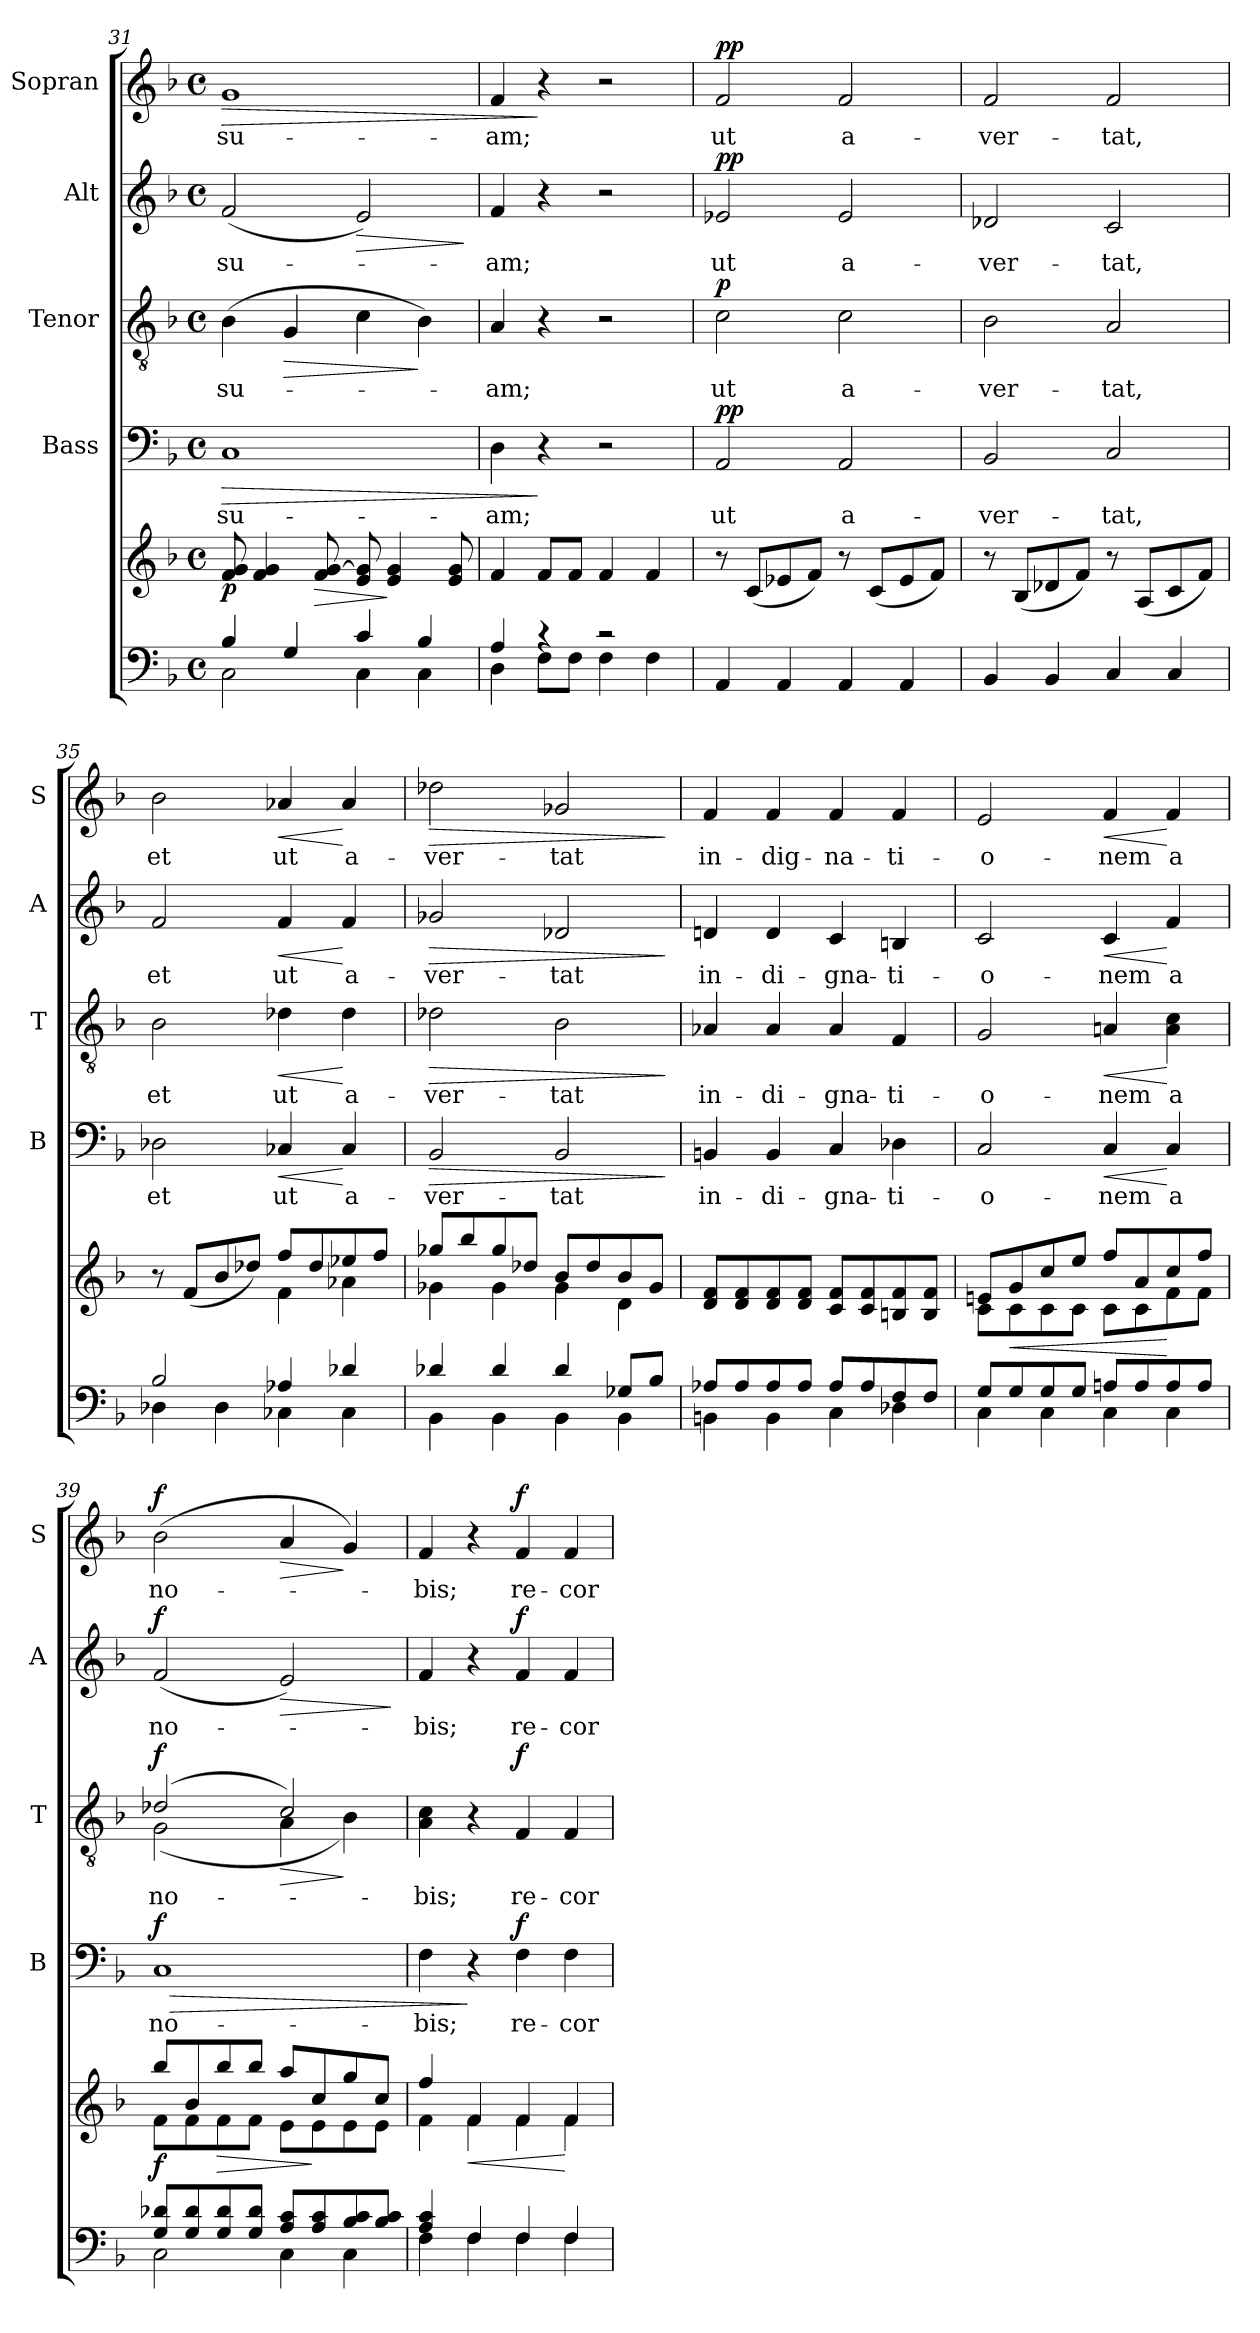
**kern	**kern	**dynam	**kern	**text	**dynam	**kern	**text	**dynam	**kern	**text	**dynam	**kern	**text	**dynam
*part5	*part5	*part5	*part4	*part4	*part4	*part3	*part3	*part3	*part2	*part2	*part2	*part1	*part1	*part1
*staff6	*staff5	*staff5/6	*staff4	*staff4	*staff4	*staff3	*staff3	*staff3	*staff2	*staff2	*staff2	*staff1	*staff1	*staff1
*	*	*	*I"Bass	*	*	*I"Tenor	*	*	*I"Alt	*	*	*I"Sopran	*	*
*	*	*	*I'B	*	*	*I'T	*	*	*I'A	*	*	*I'S	*	*
!!LO:LB:g=z
*clefF4	*clefG2	*	*clefF4	*	*	*clefGv2	*	*	*clefG2	*	*	*clefG2	*	*
*k[b-]	*k[b-]	*	*k[b-]	*	*	*k[b-]	*	*	*k[b-]	*	*	*k[b-]	*	*
*F:	*F:	*	*F:	*	*	*F:	*	*	*F:	*	*	*F:	*	*
*M4/4	*M4/4	*	*M4/4	*	*	*M4/4	*	*	*M4/4	*	*	*M4/4	*	*
*met(c)	*met(c)	*	*met(c)	*	*	*met(c)	*	*	*met(c)	*	*	*met(c)	*	*
=31	=31	=31	=31	=31	=31	=31	=31	=31	=31	=31	=31	=31	=31	=31
*^	*	*	*	*	*	*	*	*	*	*	*	*	*	*
!	!	!	!LO:DY:b	!	!LO:LY:b	!LO:HP:b	!	!LO:LY:b	!	!	!LO:LY:b	!	!	!LO:LY:b	!LO:HP:b
4B-/	2C\	8f/ 8g/	p	1C	su-	>	(>4B-\	su-	.	(<2f/	su-	.	1g	su-	>
.	.	4f/ 4g/	.	.	.	.	.	.	.	.	.	.	.	.	.
!	!	!	!	!	!	!	!	!	!LO:HP:b	!	!	!	!	!	!
4G/	.	.	.	.	.	.	4G/	.	>	.	.	.	.	.	.
!	!	!	!LO:HP:b	!	!	!	!	!	!	!	!	!	!	!	!
.	.	8f/ [8g/	>	.	.	.	.	.	.	.	.	.	.	.	.
!	!	!	!	!	!	!	!	!	!	!	!	!LO:HP:b	!	!	!
4c/	4C\	8e/ 8g/]	.	.	.	.	4c\	.	.	2e/)	.	>	.	.	.
.	.	4e/ 4g/	]	.	.	.	.	.	.	.	.	.	.	.	.
4B-/	4C\	.	.	.	.	.	4B-\)	.	]	.	.	.	.	.	.
.	.	8e/ 8g/	.	.	.	.	.	.	.	.	.	.	.	.	.
*v	*v	*	*	*	*	*	*	*	*	*	*	*	*	*	*
.	.	.	.	.	.	.	.	.	.	.	]	.	.	.
=32	=32	=32	=32	=32	=32	=32	=32	=32	=32	=32	=32	=32	=32	=32
*^	*	*	*	*	*	*	*	*	*	*	*	*	*	*
!	!	!	!	!	!LO:LY:b	!	!	!LO:LY:b	!	!	!LO:LY:b	!	!	!LO:LY:b	!
4A/	4D\	4f/	.	4D\	-am;	.	4A/	-am;	.	4f/	-am;	.	4f/	-am;	.
4rc	8F\L	8f/L	.	4r	.	]	4r	.	.	4r	.	.	4r	.	]
.	8F\J	8f/J	.	.	.	.	.	.	.	.	.	.	.	.	.
2rc	4F\	4f/	.	2r	.	.	2r	.	.	2r	.	.	2r	.	.
.	4F\	4f/	.	.	.	.	.	.	.	.	.	.	.	.	.
=33	=33	=33	=33	=33	=33	=33	=33	=33	=33	=33	=33	=33	=33	=33	=33
!	!	!	!	!	!LO:LY:b	!LO:DY:a	!	!LO:LY:b	!LO:DY:a	!	!LO:LY:b	!LO:DY:a	!	!LO:LY:b	!LO:DY:a
*v	*v	*	*	*	*	*	*	*	*	*	*	*	*	*	*
4AA/	8r	.	2AA/	ut	pp	2c\	ut	p	2e-X/	ut	pp	2f/	ut	pp
.	(<8c/L	.	.	.	.	.	.	.	.	.	.	.	.	.
4AA/	8e-X/	.	.	.	.	.	.	.	.	.	.	.	.	.
.	8f/J)	.	.	.	.	.	.	.	.	.	.	.	.	.
!	!	!	!	!LO:LY:b	!	!	!LO:LY:b	!	!	!LO:LY:b	!	!	!LO:LY:b	!
4AA/	8r	.	2AA/	a-	.	2c\	a-	.	2e-/	a-	.	2f/	a-	.
.	(<8c/L	.	.	.	.	.	.	.	.	.	.	.	.	.
4AA/	8e-/	.	.	.	.	.	.	.	.	.	.	.	.	.
.	8f/J)	.	.	.	.	.	.	.	.	.	.	.	.	.
=34	=34	=34	=34	=34	=34	=34	=34	=34	=34	=34	=34	=34	=34	=34
!	!	!	!	!LO:LY:b	!	!	!LO:LY:b	!	!	!LO:LY:b	!	!	!LO:LY:b	!
4BB-/	8r	.	2BB-/	-ver-	.	2B-\	-ver-	.	2d-X/	-ver-	.	2f/	-ver-	.
.	(<8B-/L	.	.	.	.	.	.	.	.	.	.	.	.	.
4BB-/	8d-X/	.	.	.	.	.	.	.	.	.	.	.	.	.
.	8f/J)	.	.	.	.	.	.	.	.	.	.	.	.	.
!	!	!	!	!LO:LY:b	!	!	!LO:LY:b	!	!	!LO:LY:b	!	!	!LO:LY:b	!
4C/	8r	.	2C/	-tat,	.	2A/	-tat,	.	2c/	-tat,	.	2f/	-tat,	.
.	(<8A/L	.	.	.	.	.	.	.	.	.	.	.	.	.
4C/	8c/	.	.	.	.	.	.	.	.	.	.	.	.	.
.	8f/J)	.	.	.	.	.	.	.	.	.	.	.	.	.
=35	=35	=35	=35	=35	=35	=35	=35	=35	=35	=35	=35	=35	=35	=35
*^	*^	*	*	*	*	*	*	*	*	*	*	*	*	*
!	!	!	!	!	!	!LO:LY:b	!	!	!LO:LY:b	!	!	!LO:LY:b	!	!	!LO:LY:b	!
2B-/	4D-X\	8r	2ryy	.	2D-X\	et	.	2B-\	et	.	2f/	et	.	2b-\	et	.
.	.	(<8f/L	.	.	.	.	.	.	.	.	.	.	.	.	.	.
.	4D-\	8b-/	.	.	.	.	.	.	.	.	.	.	.	.	.	.
.	.	8dd-X/J)	.	.	.	.	.	.	.	.	.	.	.	.	.	.
!	!	!	!	!	!	!LO:LY:b	!LO:HP:b	!	!LO:LY:b	!LO:HP:b	!	!LO:LY:b	!LO:HP:b	!	!LO:LY:b	!LO:HP:b
4A-X/	4C-X\	8ff/L	4f\	.	4C-X/	ut	<	4d-X\	ut	<	4f/	ut	<	4a-X/	ut	<
.	.	8dd-/	.	.	.	.	.	.	.	.	.	.	.	.	.	.
!	!	!	!	!	!	!LO:LY:b	!	!	!LO:LY:b	!	!	!LO:LY:b	!	!	!LO:LY:b	!
4d-X/	4C-\	8ee-X/	4a-X\	.	4C-/	a-	[	4d-\	a-	[	4f/	a-	[	4a-/	a-	[
.	.	8ff/J	.	.	.	.	.	.	.	.	.	.	.	.	.	.
!!LO:PB:g=z
=36	=36	=36	=36	=36	=36	=36	=36	=36	=36	=36	=36	=36	=36	=36	=36	=36
!	!	!	!	!	!	!LO:LY:b	!LO:HP:b	!	!LO:LY:b	!LO:HP:b	!	!LO:LY:b	!LO:HP:b	!	!LO:LY:b	!LO:HP:b
4d-X/	4BB-\	8gg-X/L	4g-X\	.	2BB-/	-ver-	>	2d-X\	-ver-	>	2g-X/	-ver-	>	2dd-X\	-ver-	>
.	.	8bb-/	.	.	.	.	.	.	.	.	.	.	.	.	.	.
4d-/	4BB-\	8gg-/	4g-\	.	.	.	.	.	.	.	.	.	.	.	.	.
.	.	8dd-X/J	.	.	.	.	.	.	.	.	.	.	.	.	.	.
!	!	!	!	!	!	!LO:LY:b	!	!	!LO:LY:b	!	!	!LO:LY:b	!	!	!LO:LY:b	!
4d-/	4BB-\	8b-/L	4g-\	.	2BB-/	-tat	.	2B-\	-tat	.	2d-X/	-tat	.	2g-X/	-tat	.
.	.	8dd-/	.	.	.	.	.	.	.	.	.	.	.	.	.	.
8G-X/L	4BB-\	8b-/	4d\	.	.	.	.	.	.	.	.	.	.	.	.	.
8B-/J	.	8g-/J	.	.	.	.	.	.	.	.	.	.	.	.	.	.
*v	*v	*	*	*	*	*	*	*	*	*	*	*	*	*	*	*
*	*v	*v	*	*	*	*	*	*	*	*	*	*	*	*	*
.	.	.	.	.	]	.	.	]	.	.	]	.	.	]
=37	=37	=37	=37	=37	=37	=37	=37	=37	=37	=37	=37	=37	=37	=37
*^	*	*	*	*	*	*	*	*	*	*	*	*	*	*
!	!	!	!	!	!LO:LY:b	!	!	!LO:LY:b	!	!	!LO:LY:b	!	!	!LO:LY:b	!
8A-X/L	4BBn\	8d/ 8f/L	.	4BBn/	in-	.	4A-X/	in-	.	4dn/	in-	.	4f/	in-	.
8A-/	.	8d/ 8f/	.	.	.	.	.	.	.	.	.	.	.	.	.
!	!	!	!	!	!LO:LY:b	!	!	!LO:LY:b	!	!	!LO:LY:b	!	!	!LO:LY:b	!
8A-/	4BB\	8d/ 8f/	.	4BB/	-di-	.	4A-/	-di-	.	4d/	-di-	.	4f/	-dig-	.
8A-/J	.	8d/ 8f/J	.	.	.	.	.	.	.	.	.	.	.	.	.
!	!	!	!	!	!LO:LY:b	!	!	!LO:LY:b	!	!	!LO:LY:b	!	!	!LO:LY:b	!
8A-/L	4C\	8c/ 8f/L	.	4C/	-gna-	.	4A-/	-gna-	.	4c/	-gna-	.	4f/	-na-	.
8A-/	.	8c/ 8f/	.	.	.	.	.	.	.	.	.	.	.	.	.
!	!	!	!	!	!LO:LY:b	!	!	!LO:LY:b	!	!	!LO:LY:b	!	!	!LO:LY:b	!
8F/	4D-X\	8Bn/ 8f/	.	4D-X\	-ti-	.	4F/	-ti-	.	4Bn/	-ti-	.	4f/	-ti-	.
8F/J	.	8B/ 8f/J	.	.	.	.	.	.	.	.	.	.	.	.	.
=38	=38	=38	=38	=38	=38	=38	=38	=38	=38	=38	=38	=38	=38	=38	=38
*	*	*^	*	*	*	*	*	*	*	*	*	*	*	*	*
!	!	!	!	!	!	!LO:LY:b	!	!	!LO:LY:b	!	!	!LO:LY:b	!	!	!LO:LY:b	!
8G/L	4C\	8en/L	8c\L	.	2C/	-o-	.	2G/	-o-	.	2c/	-o-	.	2e/	-o-	.
!	!	!	!	!LO:HP:b	!	!	!	!	!	!	!	!	!	!	!	!
8G/	.	8g/	8c\	<	.	.	.	.	.	.	.	.	.	.	.	.
8G/	4C\	8cc/	8c\	.	.	.	.	.	.	.	.	.	.	.	.	.
8G/J	.	8ee/J	8c\J	.	.	.	.	.	.	.	.	.	.	.	.	.
!	!	!	!	!	!	!LO:LY:b	!LO:HP:b	!	!LO:LY:b	!LO:HP:b	!	!LO:LY:b	!LO:HP:b	!	!LO:LY:b	!LO:HP:b
8An/L	4C\	8ff/L	8c\L	.	4C/	-nem	<	4An/	-nem	<	4c/	-nem	<	4f/	-nem	<
8A/	.	8a/	8c\	.	.	.	.	.	.	.	.	.	.	.	.	.
!	!	!	!	!	!	!LO:LY:b	!	!	!LO:LY:b	!	!	!LO:LY:b	!	!	!LO:LY:b	!
8A/	4C\	8cc/	8f\	[	4C/	a	[	4A\ 4c\	a	[	4f/	a	[	4f/	a	[
8A/J	.	8ff/J	8f\J	.	.	.	.	.	.	.	.	.	.	.	.	.
=39	=39	=39	=39	=39	=39	=39	=39	=39	=39	=39	=39	=39	=39	=39	=39	=39
!	!	!	!	!LO:DY:b	!	!LO:LY:b	!LO:HP:b	!	!LO:LY:b	!	!	!LO:LY:b	!	!	!LO:LY:b	!
*	*	*	*	*	*	*	*	*^	*	*	*	*	*	*	*	*
!	!	!	!	!	!	!	!LO:DY:n=1:a	!	!	!	!LO:DY:a	!	!	!LO:DY:a	!	!	!LO:DY:a
8G/ 8d-X/L	2C\	8bb-/L	8f\L	f	1C	no-	> f	(2d-X/	(<2G\	no-	f	(<2f/	no-	f	(<2b-\	no-	f
8G/ 8d-/	.	8b-/	8f\	.	.	.	.	.	.	.	.	.	.	.	.	.	.
!	!	!	!	!LO:HP:b	!	!	!	!	!	!	!	!	!	!	!	!	!
8G/ 8d-/	.	8bb-/	8f\	>	.	.	.	.	.	.	.	.	.	.	.	.	.
8G/ 8d-/J	.	8bb-/J	8f\J	.	.	.	.	.	.	.	.	.	.	.	.	.	.
!	!	!	!	!	!	!	!	!	!	!	!LO:HP:b	!	!	!LO:HP:b	!	!	!LO:HP:b
8A/ 8c/L	4C\	8aa/L	8e\L	.	.	.	.	2c/)	4A\	.	>	2e/)	.	>	4a/	.	>
8A/ 8c/	.	8cc/	8e\	]	.	.	.	.	.	.	.	.	.	.	.	.	.
8B-/ 8c/	4C\	8gg/	8e\	.	.	.	.	.	4B-\)	.	]	.	.	.	4g/)	.	]
8B-/ 8c/J	.	8cc/J	8e\J	.	.	.	.	.	.	.	.	.	.	.	.	.	.
*v	*v	*	*	*	*	*	*	*v	*v	*	*	*	*	*	*	*	*
*	*v	*v	*	*	*	*	*	*	*	*	*	*	*	*	*
.	.	.	.	.	.	.	.	.	.	.	]	.	.	.
!!LO:LB:g=z
=40	=40	=40	=40	=40	=40	=40	=40	=40	=40	=40	=40	=40	=40	=40
*^	*^	*	*	*	*	*	*	*	*	*	*	*	*	*
!	!	!	!	!	!	!LO:LY:b	!	!	!LO:LY:b	!	!	!LO:LY:b	!	!	!LO:LY:b	!
4A/ 4c/	4F\	4ff/	4f\	.	4F\	-bis;	.	4A\ 4c\	-bis;	.	4f/	-bis;	.	4f/	-bis;	.
!	!	!	!	!LO:HP:b	!	!	!	!	!	!	!	!	!	!	!	!
4F/	4F\	4f/	4f\	<	4r	.	]	4r	.	.	4r	.	.	4r	.	.
!	!	!	!	!	!	!LO:LY:b	!LO:DY:a	!	!LO:LY:b	!LO:DY:a	!	!LO:LY:b	!LO:DY:a	!	!LO:LY:b	!LO:DY:a
4F/	4F\	4f/	4f\	.	4F\	re-	f	4F/	re-	f	4f/	re-	f	4f/	re-	f
!	!	!	!	!	!	!LO:LY:b	!	!	!LO:LY:b	!	!	!LO:LY:b	!	!	!LO:LY:b	!
4F/	4F\	4f/	4f\	[	4F\	-cor-	.	4F/	-cor-	.	4f/	-cor-	.	4f/	-cor-	.
*v	*v	*	*	*	*	*	*	*	*	*	*	*	*	*	*	*
*	*v	*v	*	*	*	*	*	*	*	*	*	*	*	*	*
=	=	=	=	=	=	=	=	=	=	=	=	=	=	=
*-	*-	*-	*-	*-	*-	*-	*-	*-	*-	*-	*-	*-	*-	*-
